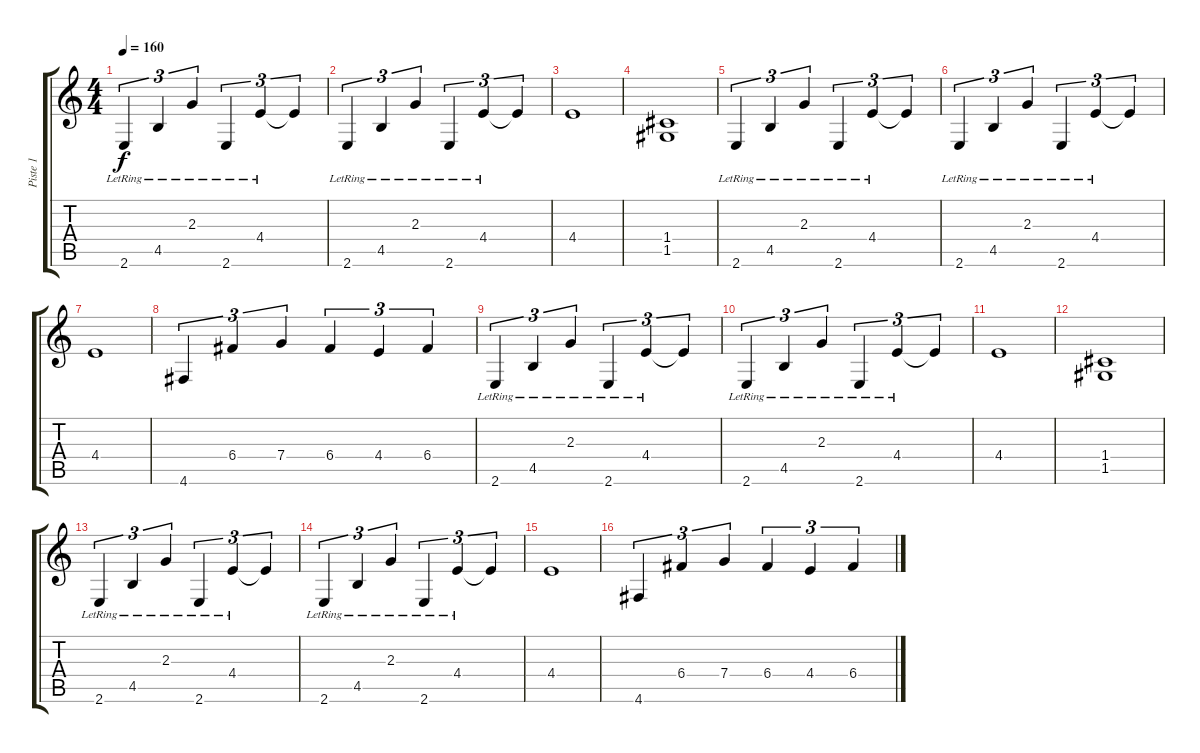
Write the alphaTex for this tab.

\track ("Piste 1" "Piste 1") {instrument distortionguitar}
\staff {score tabs}
\tuning (D4 A3 F3 C3 G2 D2) {hide}
\ts (4 4)
\tempo 160
\clef g2
\ks c
2.6{lr}.4{tu (3 2) dy f instrument distortionguitar} 4.5{lr}.4{tu (3 2)} 2.3{lr}.4{tu (3 2)} 2.6{lr}.4{tu (3 2)} 4.4{lr}.4{tu (3 2)} 4.4{t}.4{tu (3 2)} |
2.6{lr}.4{tu (3 2)} 4.5{lr}.4{tu (3 2)} 2.3{lr}.4{tu (3 2)} 2.6{lr}.4{tu (3 2)} 4.4{lr}.4{tu (3 2)} 4.4{t}.4{tu (3 2)} |
4.4.1 |
(1.4 1.5).1 |
2.6{lr}.4{tu (3 2)} 4.5{lr}.4{tu (3 2)} 2.3{lr}.4{tu (3 2)} 2.6{lr}.4{tu (3 2)} 4.4{lr}.4{tu (3 2)} 4.4{t}.4{tu (3 2)} |
2.6{lr}.4{tu (3 2)} 4.5{lr}.4{tu (3 2)} 2.3{lr}.4{tu (3 2)} 2.6{lr}.4{tu (3 2)} 4.4{lr}.4{tu (3 2)} 4.4{t}.4{tu (3 2)} |
4.4.1 |
4.6.4{tu (3 2)} 6.4.4{tu (3 2)} 7.4.4{tu (3 2)} 6.4.4{tu (3 2)} 4.4.4{tu (3 2)} 6.4.4{tu (3 2)} |
2.6{lr}.4{tu (3 2)} 4.5{lr}.4{tu (3 2)} 2.3{lr}.4{tu (3 2)} 2.6{lr}.4{tu (3 2)} 4.4{lr}.4{tu (3 2)} 4.4{t}.4{tu (3 2)} |
2.6{lr}.4{tu (3 2)} 4.5{lr}.4{tu (3 2)} 2.3{lr}.4{tu (3 2)} 2.6{lr}.4{tu (3 2)} 4.4{lr}.4{tu (3 2)} 4.4{t}.4{tu (3 2)} |
4.4.1 |
(1.4 1.5).1 |
2.6{lr}.4{tu (3 2)} 4.5{lr}.4{tu (3 2)} 2.3{lr}.4{tu (3 2)} 2.6{lr}.4{tu (3 2)} 4.4{lr}.4{tu (3 2)} 4.4{t}.4{tu (3 2)} |
2.6{lr}.4{tu (3 2)} 4.5{lr}.4{tu (3 2)} 2.3{lr}.4{tu (3 2)} 2.6{lr}.4{tu (3 2)} 4.4{lr}.4{tu (3 2)} 4.4{t}.4{tu (3 2)} |
4.4.1 |
4.6.4{tu (3 2)} 6.4.4{tu (3 2)} 7.4.4{tu (3 2)} 6.4.4{tu (3 2)} 4.4.4{tu (3 2)} 6.4.4{tu (3 2)}
